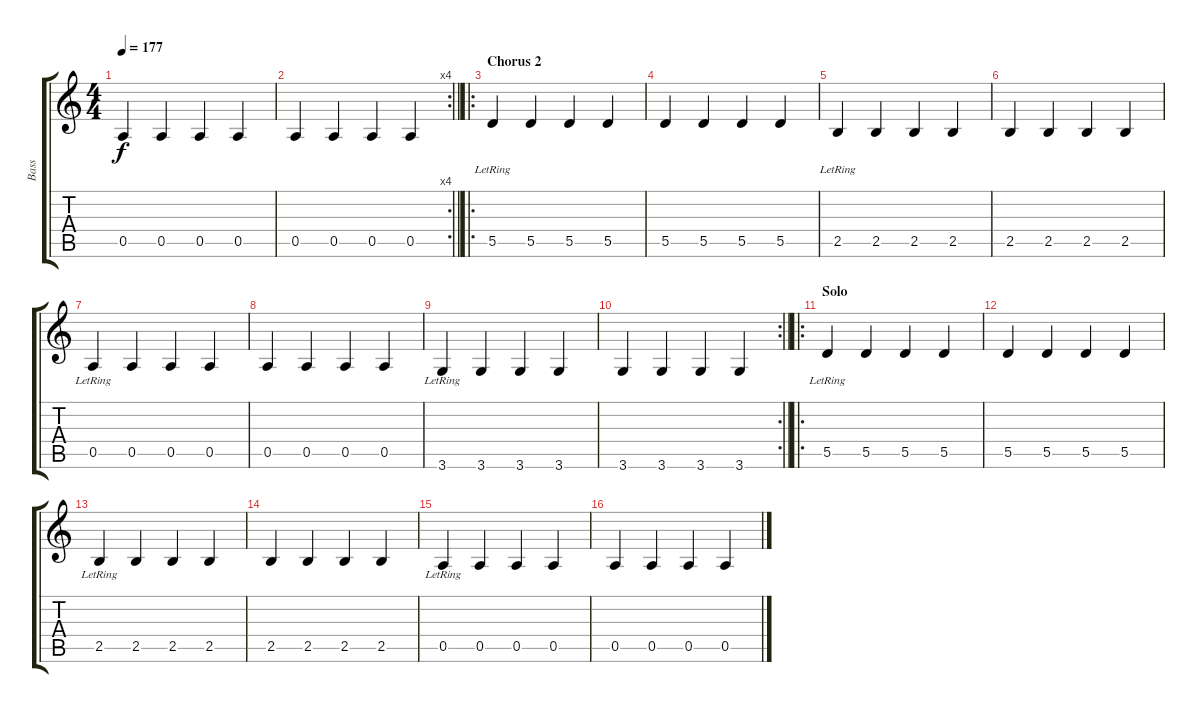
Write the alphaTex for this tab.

\track ("Bass" "Bass") {instrument electricbassfinger}
\staff {score tabs}
\tuning (E4 B3 G3 D3 A2 E2) {hide}
\ts (4 4)
\tempo 177
\clef g2
\ks c
0.5.4{dy f} 0.5.4 0.5.4 0.5.4 |
\rc 4
\barLineRight lightlight
0.5.4 0.5.4 0.5.4 0.5.4 |
\ro
\section ("" "Chorus 2")
5.5{lr}.4 5.5.4 5.5.4 5.5.4 |
5.5.4 5.5.4 5.5.4 5.5.4 |
2.5{lr}.4 2.5.4 2.5.4 2.5.4 |
2.5.4 2.5.4 2.5.4 2.5.4 |
0.5{lr}.4 0.5.4 0.5.4 0.5.4 |
0.5.4 0.5.4 0.5.4 0.5.4 |
3.6{lr}.4 3.6.4 3.6.4 3.6.4 |
\rc 2
\barLineRight lightlight
3.6.4 3.6.4 3.6.4 3.6.4 |
\ro
\section ("" "Solo")
5.5{lr}.4 5.5.4 5.5.4 5.5.4 |
5.5.4 5.5.4 5.5.4 5.5.4 |
2.5{lr}.4 2.5.4 2.5.4 2.5.4 |
2.5.4 2.5.4 2.5.4 2.5.4 |
0.5{lr}.4 0.5.4 0.5.4 0.5.4 |
0.5.4 0.5.4 0.5.4 0.5.4
